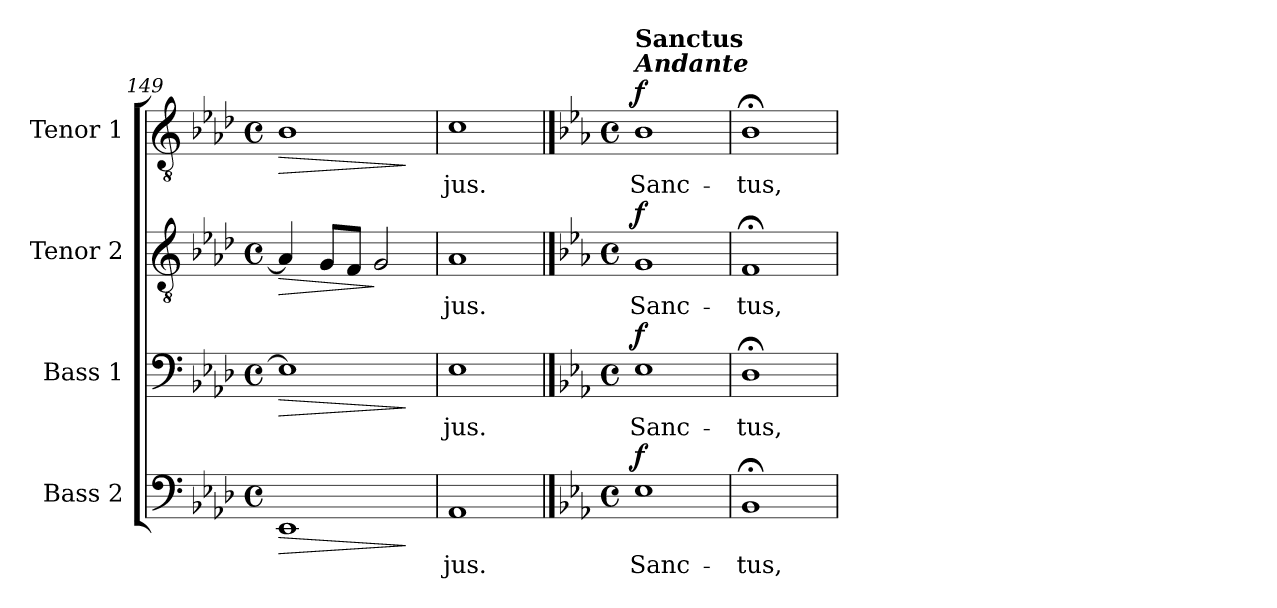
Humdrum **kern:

**kern	**text	**dynam	**kern	**text	**dynam	**kern	**text	**dynam	**kern	**text	**dynam
*part4	*part4	*part4	*part3	*part3	*part3	*part2	*part2	*part2	*part1	*part1	*part1
*staff4	*staff4	*staff4	*staff3	*staff3	*staff3	*staff2	*staff2	*staff2	*staff1	*staff1	*staff1
*I"Bass 2	*	*	*I"Bass 1	*	*	*I"Tenor 2	*	*	*I"Tenor 1	*	*
*I'B. 2	*	*	*I'B. 1	*	*	*I'T. 2	*	*	*I'T. 1	*	*
*clefF4	*	*	*clefF4	*	*	*clefGv2	*	*	*clefGv2	*	*
*k[b-e-a-d-]	*	*	*k[b-e-a-d-]	*	*	*k[b-e-a-d-]	*	*	*k[b-e-a-d-]	*	*
*A-:	*	*	*A-:	*	*	*A-:	*	*	*A-:	*	*
*M4/4	*	*	*M4/4	*	*	*M4/4	*	*	*M4/4	*	*
*met(c)	*	*	*met(c)	*	*	*met(c)	*	*	*met(c)	*	*
=149	=149	=149	=149	=149	=149	=149	=149	=149	=149	=149	=149
!	!	!LO:HP:b	!	!	!LO:HP:b	!	!	!LO:HP:b	!	!	!LO:HP:b
1EE-	.	>	1E-]	.	>	4A-/]	.	>	1B-	.	>
.	.	.	.	.	.	8G/L	.	.	.	.	.
.	.	.	.	.	.	8F/J	.	.	.	.	.
.	.	.	.	.	.	2G/	.	]	.	.	.
.	.	]	.	.	]	.	.	.	.	.	]
=150	=150	=150	=150	=150	=150	=150	=150	=150	=150	=150	=150
!	!LO:LY:b	!	!	!LO:LY:b	!	!	!LO:LY:b	!	!	!LO:LY:b	!
1AA-	-jus.	.	1E-	-jus.	.	1A-	-jus.	.	1c	-jus.	.
!!LO:LB:g=z
==151	==151	==151	==151	==151	==151	==151	==151	==151	==151	==151	==151
*k[b-e-a-]	*	*	*k[b-e-a-]	*	*	*k[b-e-a-]	*	*	*k[b-e-a-]	*	*
*E-:	*	*	*E-:	*	*	*E-:	*	*	*E-:	*	*
*M4/4	*	*	*M4/4	*	*	*M4/4	*	*	*M4/4	*	*
*met(c)	*	*	*met(c)	*	*	*met(c)	*	*	*met(c)	*	*
!	!	!	!	!	!	!	!	!	!LO:TX:a:Bi:t=Andante	!	!
!	!	!	!	!	!	!	!	!	!LO:TX:a:B:t=Sanctus	!	!
!	!LO:LY:b	!LO:DY:a	!	!LO:LY:b	!LO:DY:a	!	!LO:LY:b	!LO:DY:a	!	!LO:LY:b	!LO:DY:a
1E-	Sanc-	f	1E-	Sanc-	f	1G	Sanc-	f	1B-	Sanc-	f
=152	=152	=152	=152	=152	=152	=152	=152	=152	=152	=152	=152
!	!LO:LY:b	!	!	!LO:LY:b	!	!	!LO:LY:b	!	!	!LO:LY:b	!
1BB-;<	-tus,	.	1D;<	-tus,	.	1F;<	-tus,	.	1B-;<	-tus,	.
=	=	=	=	=	=	=	=	=	=	=	=
*-	*-	*-	*-	*-	*-	*-	*-	*-	*-	*-	*-
